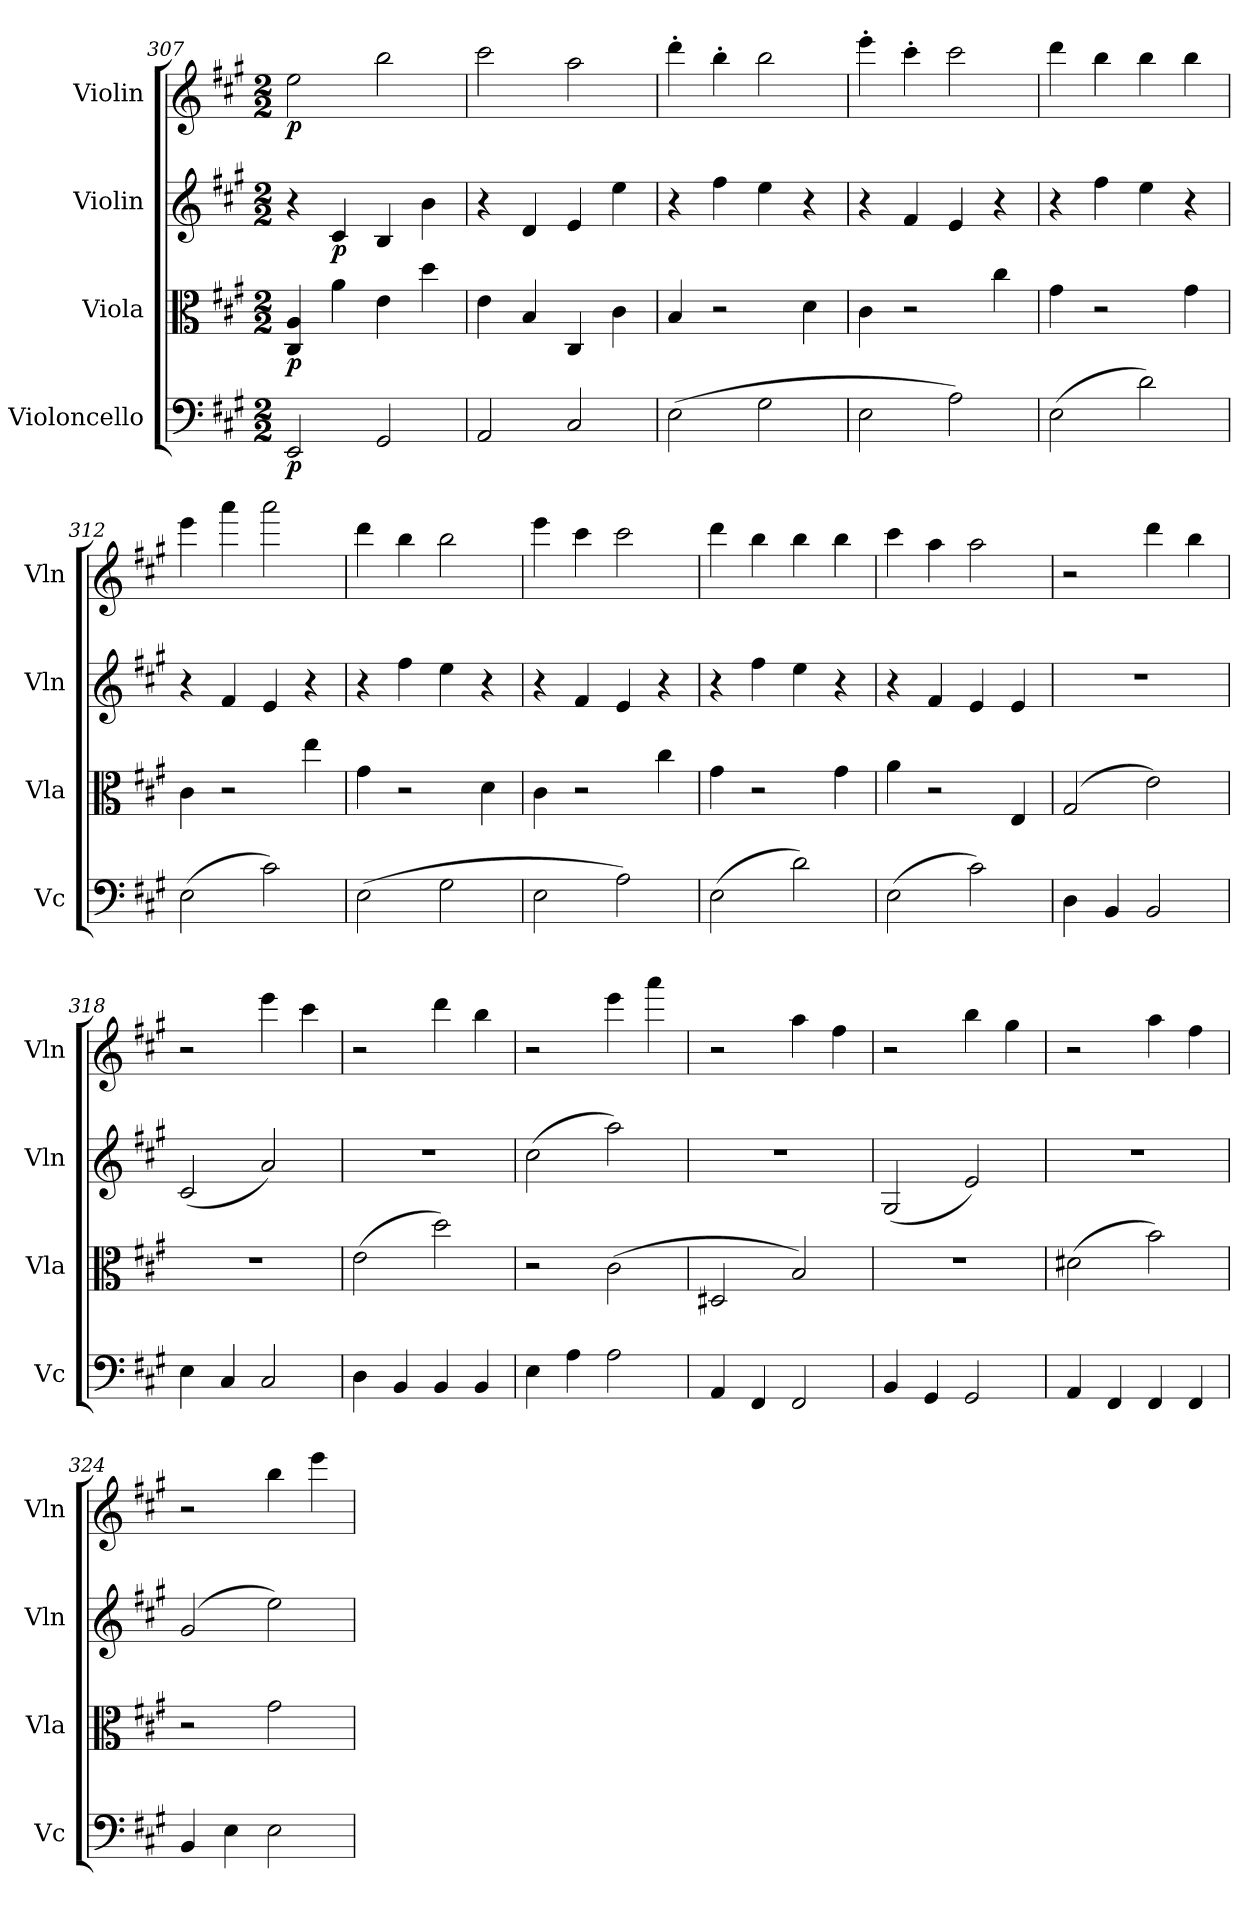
**kern	**dynam	**kern	**dynam	**kern	**dynam	**kern	**dynam
*part4	*part4	*part3	*part3	*part2	*part2	*part1	*part1
*staff4	*staff4	*staff3	*staff3	*staff2	*staff2	*staff1	*staff1
*I"Violoncello	*	*I"Viola	*	*I"Violin	*	*I"Violin	*
*I'Vc	*	*I'Vla	*	*I'Vln	*	*I'Vln	*
*clefF4	*	*clefC3	*	*clefG2	*	*clefG2	*
*k[f#c#g#]	*	*k[f#c#g#]	*	*k[f#c#g#]	*	*k[f#c#g#]	*
*M2/2	*	*M2/2	*	*M2/2	*	*M2/2	*
=307	=307	=307	=307	=307	=307	=307	=307
2EE/	p	4C#/ 4A/	p	4r	.	2ee\	p
.	.	4a\	.	4c#/	p	.	.
2GG#/	.	4e\	.	4B/	.	2bb\	.
.	.	4dd\	.	4b\	.	.	.
=308	=308	=308	=308	=308	=308	=308	=308
2AA/	.	4e\	.	4r	.	2ccc#\	.
.	.	4B/	.	4d/	.	.	.
2C#/	.	4C#/	.	4e/	.	2aa\	.
.	.	4c#\	.	4ee\	.	.	.
=309	=309	=309	=309	=309	=309	=309	=309
(2E\	.	4B/	.	4r	.	4ddd'\	.
.	.	2r	.	4ff#\	.	4bb'\	.
2G#\	.	.	.	4ee\	.	2bb\	.
.	.	4d\	.	4r	.	.	.
=310	=310	=310	=310	=310	=310	=310	=310
2E\	.	4c#\	.	4r	.	4eee'\	.
.	.	2r	.	4f#/	.	4ccc#'\	.
2A\)	.	.	.	4e/	.	2ccc#\	.
.	.	4cc#\	.	4r	.	.	.
=311	=311	=311	=311	=311	=311	=311	=311
(2E\	.	4g#\	.	4r	.	4ddd\	.
.	.	2r	.	4ff#\	.	4bb\	.
2d\)	.	.	.	4ee\	.	4bb\	.
.	.	4g#\	.	4r	.	4bb\	.
=312	=312	=312	=312	=312	=312	=312	=312
(2E\	.	4c#\	.	4r	.	4eee\	.
.	.	2r	.	4f#/	.	4aaa\	.
2c#\)	.	.	.	4e/	.	2aaa\	.
.	.	4ee\	.	4r	.	.	.
=313	=313	=313	=313	=313	=313	=313	=313
(2E\	.	4g#\	.	4r	.	4ddd\	.
.	.	2r	.	4ff#\	.	4bb\	.
2G#\	.	.	.	4ee\	.	2bb\	.
.	.	4d\	.	4r	.	.	.
=314	=314	=314	=314	=314	=314	=314	=314
2E\	.	4c#\	.	4r	.	4eee\	.
.	.	2r	.	4f#/	.	4ccc#\	.
2A\)	.	.	.	4e/	.	2ccc#\	.
.	.	4cc#\	.	4r	.	.	.
=315	=315	=315	=315	=315	=315	=315	=315
(2E\	.	4g#\	.	4r	.	4ddd\	.
.	.	2r	.	4ff#\	.	4bb\	.
2d\)	.	.	.	4ee\	.	4bb\	.
.	.	4g#\	.	4r	.	4bb\	.
=316	=316	=316	=316	=316	=316	=316	=316
(2E\	.	4a\	.	4r	.	4ccc#\	.
.	.	2r	.	4f#/	.	4aa\	.
2c#\)	.	.	.	4e/	.	2aa\	.
.	.	4E/	.	4e/	.	.	.
=317	=317	=317	=317	=317	=317	=317	=317
4D\	.	(2G#/	.	1r	.	2r	.
4BB/	.	.	.	.	.	.	.
2BB/	.	2e\)	.	.	.	4ddd\	.
.	.	.	.	.	.	4bb\	.
=318	=318	=318	=318	=318	=318	=318	=318
4E\	.	1r	.	(2c#/	.	2r	.
4C#/	.	.	.	.	.	.	.
2C#/	.	.	.	2a/)	.	4eee\	.
.	.	.	.	.	.	4ccc#\	.
=319	=319	=319	=319	=319	=319	=319	=319
4D\	.	(2e\	.	1r	.	2r	.
4BB/	.	.	.	.	.	.	.
4BB/	.	2dd\)	.	.	.	4ddd\	.
4BB/	.	.	.	.	.	4bb\	.
=320	=320	=320	=320	=320	=320	=320	=320
4E\	.	2r	.	(2cc#\	.	2r	.
4A\	.	.	.	.	.	.	.
2A\	.	(2c#\	.	2aa\)	.	4eee\	.
.	.	.	.	.	.	4aaa\	.
=321	=321	=321	=321	=321	=321	=321	=321
4AA/	.	2D#X/	.	1r	.	2r	.
4FF#/	.	.	.	.	.	.	.
2FF#/	.	2B/)	.	.	.	4aa\	.
.	.	.	.	.	.	4ff#\	.
=322	=322	=322	=322	=322	=322	=322	=322
4BB/	.	1r	.	(2G#/	.	2r	.
4GG#/	.	.	.	.	.	.	.
2GG#/	.	.	.	2e/)	.	4bb\	.
.	.	.	.	.	.	4gg#\	.
=323	=323	=323	=323	=323	=323	=323	=323
4AA/	.	(2d#X\	.	1r	.	2r	.
4FF#/	.	.	.	.	.	.	.
4FF#/	.	2b\)	.	.	.	4aa\	.
4FF#/	.	.	.	.	.	4ff#\	.
=324	=324	=324	=324	=324	=324	=324	=324
4BB/	.	2r	.	(2g#/	.	2r	.
4E\	.	.	.	.	.	.	.
2E\	.	2g#\	.	2ee\)	.	4bb\	.
.	.	.	.	.	.	4eee\	.
=	=	=	=	=	=	=	=
*-	*-	*-	*-	*-	*-	*-	*-
